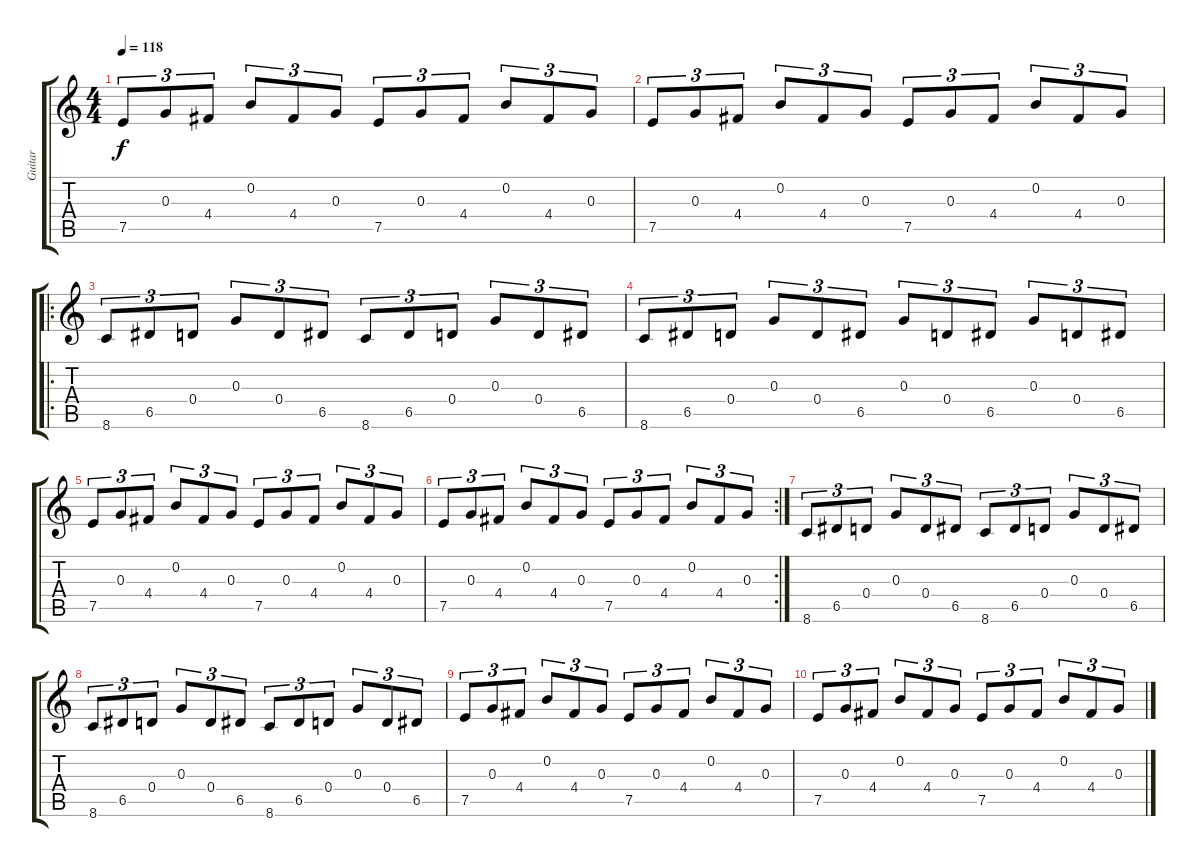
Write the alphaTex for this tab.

\track ("Guitar" "Guitar") {instrument acousticguitarnylon}
\staff {score tabs}
\tuning (E4 B3 G3 D3 A2 E2) {hide}
\ts (4 4)
\tempo 118
\clef g2
\ks c
7.5.8{tu (3 2) dy f} 0.3.8{tu (3 2)} 4.4.8{tu (3 2)} 0.2.8{tu (3 2)} 4.4.8{tu (3 2)} 0.3.8{tu (3 2)} 7.5.8{tu (3 2)} 0.3.8{tu (3 2)} 4.4.8{tu (3 2)} 0.2.8{tu (3 2)} 4.4.8{tu (3 2)} 0.3.8{tu (3 2)} |
7.5.8{tu (3 2)} 0.3.8{tu (3 2)} 4.4.8{tu (3 2)} 0.2.8{tu (3 2)} 4.4.8{tu (3 2)} 0.3.8{tu (3 2)} 7.5.8{tu (3 2)} 0.3.8{tu (3 2)} 4.4.8{tu (3 2)} 0.2.8{tu (3 2)} 4.4.8{tu (3 2)} 0.3.8{tu (3 2)} |
\ro
8.6.8{tu (3 2)} 6.5.8{tu (3 2)} 0.4.8{tu (3 2)} 0.3.8{tu (3 2)} 0.4.8{tu (3 2)} 6.5.8{tu (3 2)} 8.6.8{tu (3 2)} 6.5.8{tu (3 2)} 0.4.8{tu (3 2)} 0.3.8{tu (3 2)} 0.4.8{tu (3 2)} 6.5.8{tu (3 2)} |
8.6.8{tu (3 2)} 6.5.8{tu (3 2)} 0.4.8{tu (3 2)} 0.3.8{tu (3 2)} 0.4.8{tu (3 2)} 6.5.8{tu (3 2)} 0.3.8{tu (3 2)} 0.4.8{tu (3 2)} 6.5.8{tu (3 2)} 0.3.8{tu (3 2)} 0.4.8{tu (3 2)} 6.5.8{tu (3 2)} |
7.5.8{tu (3 2)} 0.3.8{tu (3 2)} 4.4.8{tu (3 2)} 0.2.8{tu (3 2)} 4.4.8{tu (3 2)} 0.3.8{tu (3 2)} 7.5.8{tu (3 2)} 0.3.8{tu (3 2)} 4.4.8{tu (3 2)} 0.2.8{tu (3 2)} 4.4.8{tu (3 2)} 0.3.8{tu (3 2)} |
\rc 2
7.5.8{tu (3 2)} 0.3.8{tu (3 2)} 4.4.8{tu (3 2)} 0.2.8{tu (3 2)} 4.4.8{tu (3 2)} 0.3.8{tu (3 2)} 7.5.8{tu (3 2)} 0.3.8{tu (3 2)} 4.4.8{tu (3 2)} 0.2.8{tu (3 2)} 4.4.8{tu (3 2)} 0.3.8{tu (3 2)} |
8.6.8{tu (3 2)} 6.5.8{tu (3 2)} 0.4.8{tu (3 2)} 0.3.8{tu (3 2)} 0.4.8{tu (3 2)} 6.5.8{tu (3 2)} 8.6.8{tu (3 2)} 6.5.8{tu (3 2)} 0.4.8{tu (3 2)} 0.3.8{tu (3 2)} 0.4.8{tu (3 2)} 6.5.8{tu (3 2)} |
8.6.8{tu (3 2)} 6.5.8{tu (3 2)} 0.4.8{tu (3 2)} 0.3.8{tu (3 2)} 0.4.8{tu (3 2)} 6.5.8{tu (3 2)} 8.6.8{tu (3 2)} 6.5.8{tu (3 2)} 0.4.8{tu (3 2)} 0.3.8{tu (3 2)} 0.4.8{tu (3 2)} 6.5.8{tu (3 2)} |
7.5.8{tu (3 2)} 0.3.8{tu (3 2)} 4.4.8{tu (3 2)} 0.2.8{tu (3 2)} 4.4.8{tu (3 2)} 0.3.8{tu (3 2)} 7.5.8{tu (3 2)} 0.3.8{tu (3 2)} 4.4.8{tu (3 2)} 0.2.8{tu (3 2)} 4.4.8{tu (3 2)} 0.3.8{tu (3 2)} |
7.5.8{tu (3 2)} 0.3.8{tu (3 2)} 4.4.8{tu (3 2)} 0.2.8{tu (3 2)} 4.4.8{tu (3 2)} 0.3.8{tu (3 2)} 7.5.8{tu (3 2)} 0.3.8{tu (3 2)} 4.4.8{tu (3 2)} 0.2.8{tu (3 2)} 4.4.8{tu (3 2)} 0.3.8{tu (3 2)}
